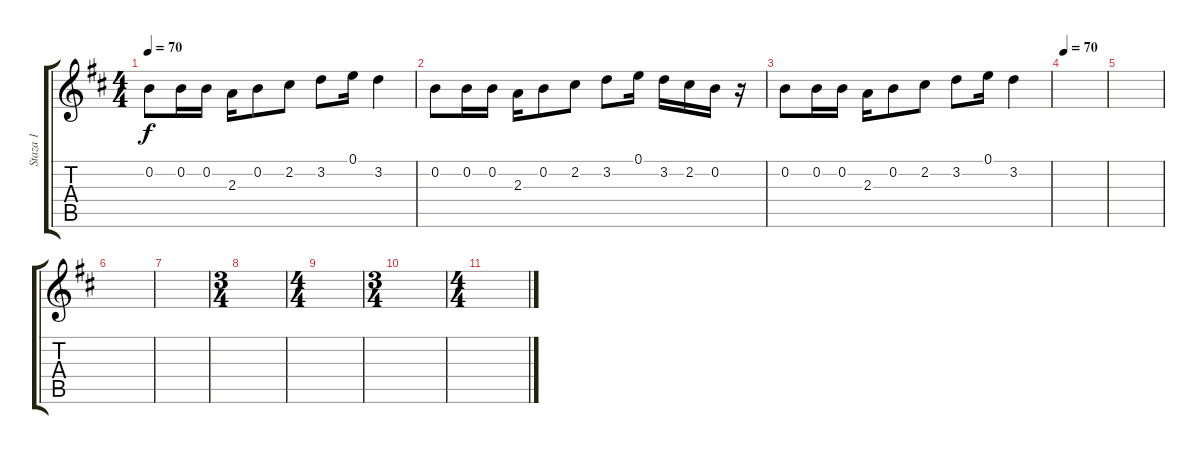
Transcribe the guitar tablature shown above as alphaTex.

\track ("Staza 1" "Staza 1") {instrument acousticguitarsteel}
\staff {score tabs}
\tuning (E4 B3 G3 D3 A2 E2) {hide}
\ts (4 4)
\tempo 70
\clef g2
\ks bminor
0.2.8{dy f} 0.2.16 0.2.16 2.3.16 0.2.8 2.2.8 3.2.8 0.1.16 3.2.4 |
0.2.8 0.2.16 0.2.16 2.3.16 0.2.8 2.2.8 3.2.8 0.1.16 3.2.16 2.2.16 0.2.16 r.16 |
0.2.8 0.2.16 0.2.16 2.3.16 0.2.8 2.2.8 3.2.8 0.1.16 3.2.4 |
\tempo 70
|
|
|
|
\ts (3 4)
|
\ts (4 4)
|
\ts (3 4)
|
\ts (4 4)
